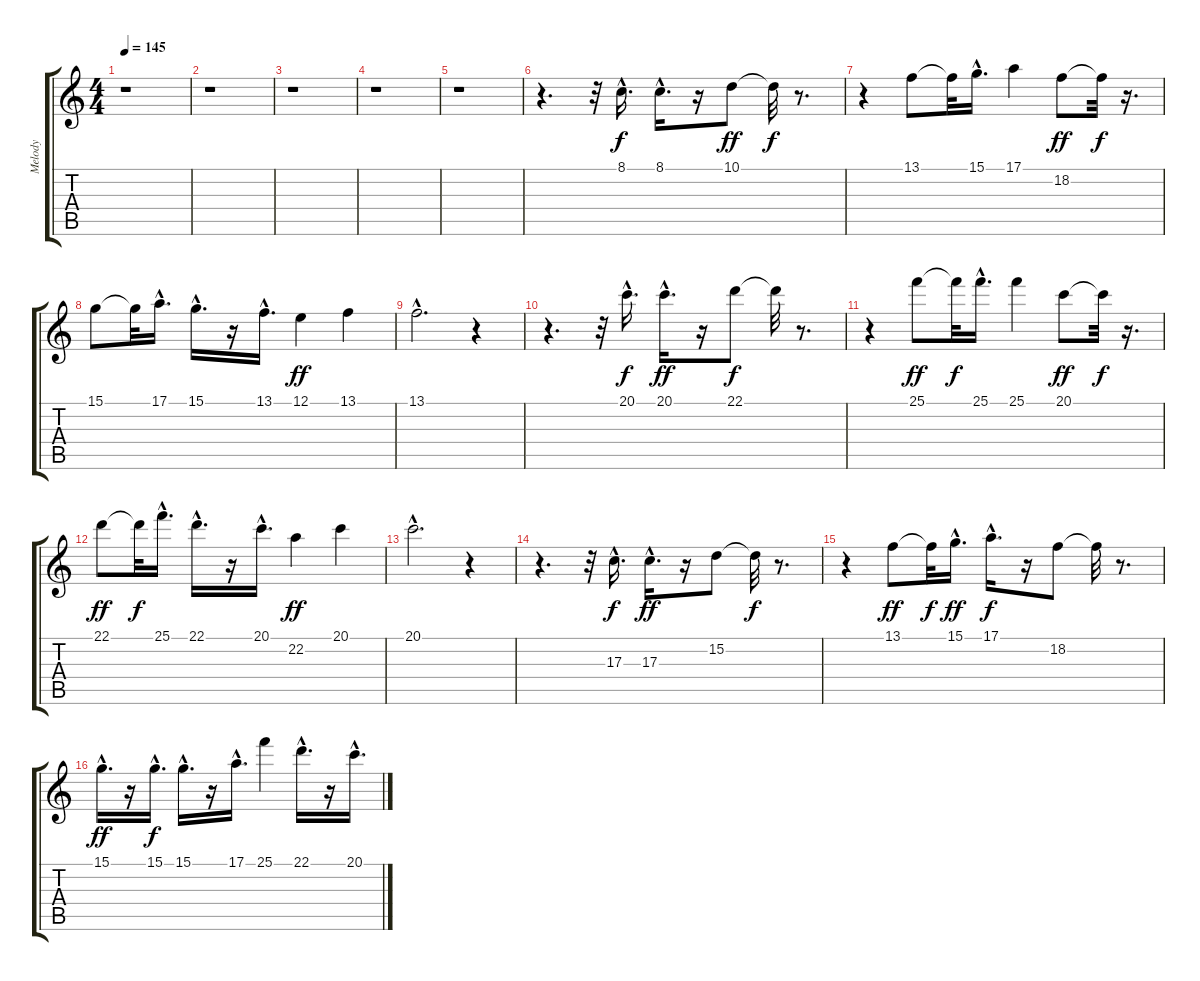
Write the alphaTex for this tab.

\track ("Melody" "Melody") {instrument panflute}
\staff {score tabs}
\tuning (E4 B3 G3 D3 A2 E2) {hide}
\ts (4 4)
\tempo 145
\clef g2
\ks c
r.1{dy f} |
r.1 |
r.1 |
r.1 |
r.1 |
r.4{d} r.32 8.1{hac}.16{d} 8.1{hac}.16{d} r.16 10.1.8{dy ff} 10.1{t}.32{dy f} r.8{d} |
r.4 13.1.8 13.1{t}.32 15.1{hac}.16{d} 17.1.4 18.2.8{dy ff} 18.2{t}.32{dy f} r.16{d} |
15.1.8 15.1{t}.32 17.1{hac}.16{d} 15.1{hac}.16{d} r.16 13.1{hac}.16{d} 12.1.4{dy ff} 13.1.4 |
13.1{hac}.2{d} r.4 |
r.4{d} r.32 20.1{hac}.16{d dy f} 20.1{hac}.16{d dy ff} r.16 22.1.8{dy f} 22.1{t}.32 r.8{d} |
r.4 25.1.8{dy ff} 25.1{t}.32{dy f} 25.1{hac}.16{d} 25.1.4 20.1.8{dy ff} 20.1{t}.32{dy f} r.16{d} |
22.1.8{dy ff} 22.1{t}.32{dy f} 25.1{hac}.16{d} 22.1{hac}.16{d} r.16 20.1{hac}.16{d} 22.2.4{dy ff} 20.1.4 |
20.1{hac}.2{d} r.4 |
r.4{d} r.32 17.3{hac}.16{d dy f} 17.3{hac}.16{d dy ff} r.16 15.2.8 15.2{t}.32{dy f} r.8{d} |
r.4 13.1.8{dy ff} 13.1{t}.32{dy f} 15.1{hac}.16{d dy ff} 17.1{hac}.16{d dy f} r.16 18.2.8 18.2{t}.32 r.8{d} |
15.1{hac}.16{d dy ff} r.16 15.1{hac}.16{d dy f} 15.1{hac}.16{d} r.16 17.1{hac}.16{d} 25.1.4 22.1{hac}.16{d} r.16 20.1{hac}.16{d}
